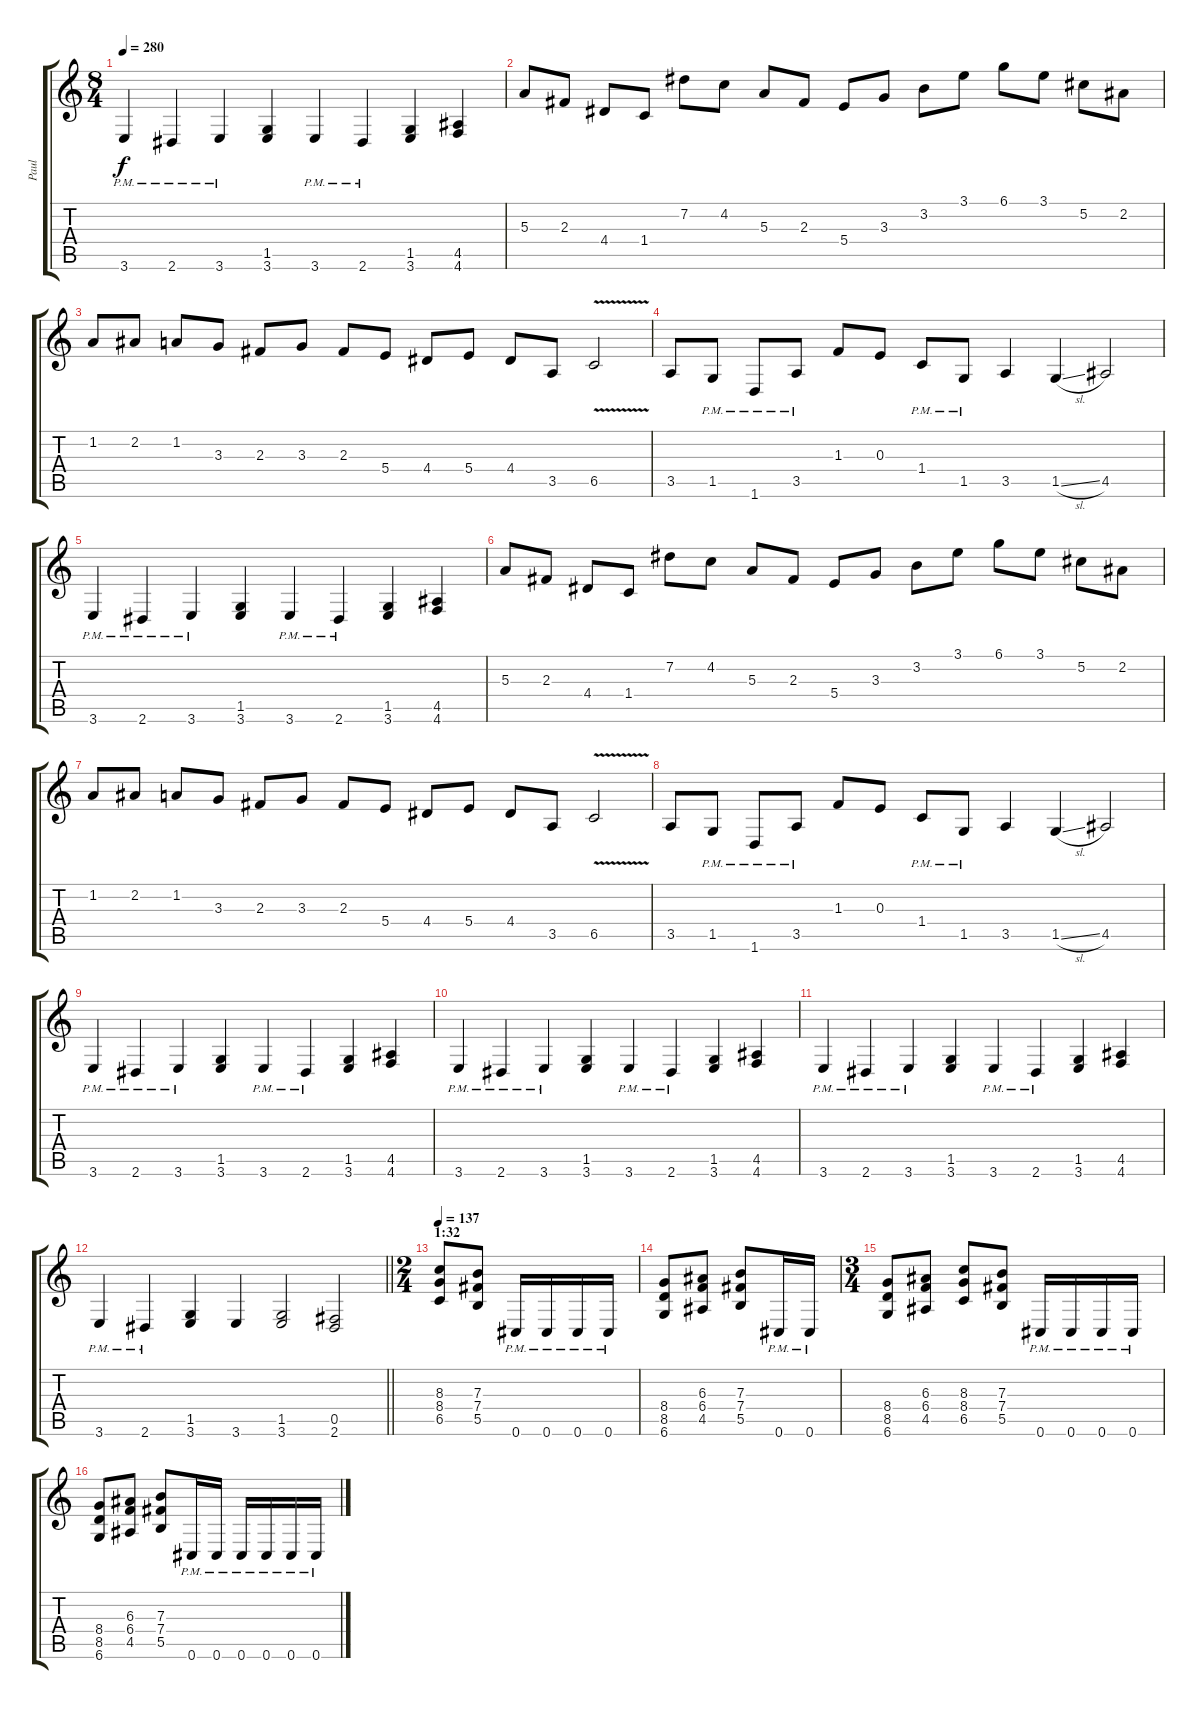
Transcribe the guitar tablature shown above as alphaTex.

\track ("Paul" "Paul") {instrument distortionguitar}
\staff {score tabs}
\tuning (Db4 Ab3 E3 B2 Gb2 Db2) {hide}
\ts (8 4)
\tempo 280
\clef g2
\ks c
3.6{pm}.4{dy f} 2.6{pm}.4 3.6{pm}.4 (1.5 3.6).4 3.6{pm}.4 2.6{pm}.4 (1.5 3.6).4 (4.5 4.6).4 |
5.3.8 2.3.8 4.4.8 1.4.8 7.2.8 4.2.8 5.3.8 2.3.8 5.4.8 3.3.8 3.2.8 3.1.8 6.1.8 3.1.8 5.2.8 2.2.8 |
1.2.8 2.2.8 1.2.8 3.3.8 2.3.8 3.3.8 2.3.8 5.4.8 4.4.8 5.4.8 4.4.8 3.5.8 6.5{v}.2 |
3.5.8 1.5{pm}.8 1.6{pm}.8 3.5{pm}.8 1.3.8 0.3.8 1.4{pm}.8 1.5{pm}.8 3.5.4 1.5{sl}.4 4.5.2 |
3.6{pm}.4 2.6{pm}.4 3.6{pm}.4 (1.5 3.6).4 3.6{pm}.4 2.6{pm}.4 (1.5 3.6).4 (4.5 4.6).4 |
5.3.8 2.3.8 4.4.8 1.4.8 7.2.8 4.2.8 5.3.8 2.3.8 5.4.8 3.3.8 3.2.8 3.1.8 6.1.8 3.1.8 5.2.8 2.2.8 |
1.2.8 2.2.8 1.2.8 3.3.8 2.3.8 3.3.8 2.3.8 5.4.8 4.4.8 5.4.8 4.4.8 3.5.8 6.5{v}.2 |
3.5.8 1.5{pm}.8 1.6{pm}.8 3.5{pm}.8 1.3.8 0.3.8 1.4{pm}.8 1.5{pm}.8 3.5.4 1.5{sl}.4 4.5.2 |
3.6{pm}.4 2.6{pm}.4 3.6{pm}.4 (1.5 3.6).4 3.6{pm}.4 2.6{pm}.4 (1.5 3.6).4 (4.5 4.6).4 |
3.6{pm}.4 2.6{pm}.4 3.6{pm}.4 (1.5 3.6).4 3.6{pm}.4 2.6{pm}.4 (1.5 3.6).4 (4.5 4.6).4 |
3.6{pm}.4 2.6{pm}.4 3.6{pm}.4 (1.5 3.6).4 3.6{pm}.4 2.6{pm}.4 (1.5 3.6).4 (4.5 4.6).4 |
\barLineRight lightlight
3.6{pm}.4 2.6{pm}.4 (1.5 3.6).4 3.6.4 (1.5 3.6).2 (0.5 2.6).2 |
\ts (2 4)
\section ("" "1:32")
\tempo 137
(8.3 8.4 6.5).8 (7.3 7.4 5.5).8 0.6{pm}.16 0.6{pm}.16 0.6{pm}.16 0.6{pm}.16 |
(8.4 8.5 6.6).8 (6.3 6.4 4.5).8 (7.3 7.4 5.5).8 0.6{pm}.16 0.6{pm}.16 |
\ts (3 4)
(8.4 8.5 6.6).8 (6.3 6.4 4.5).8 (8.3 8.4 6.5).8 (7.3 7.4 5.5).8 0.6{pm}.16 0.6{pm}.16 0.6{pm}.16 0.6{pm}.16 |
(8.4 8.5 6.6).8 (6.3 6.4 4.5).8 (7.3 7.4 5.5).8 0.6{pm}.16 0.6{pm}.16 0.6{pm}.16 0.6{pm}.16 0.6{pm}.16 0.6{pm}.16
